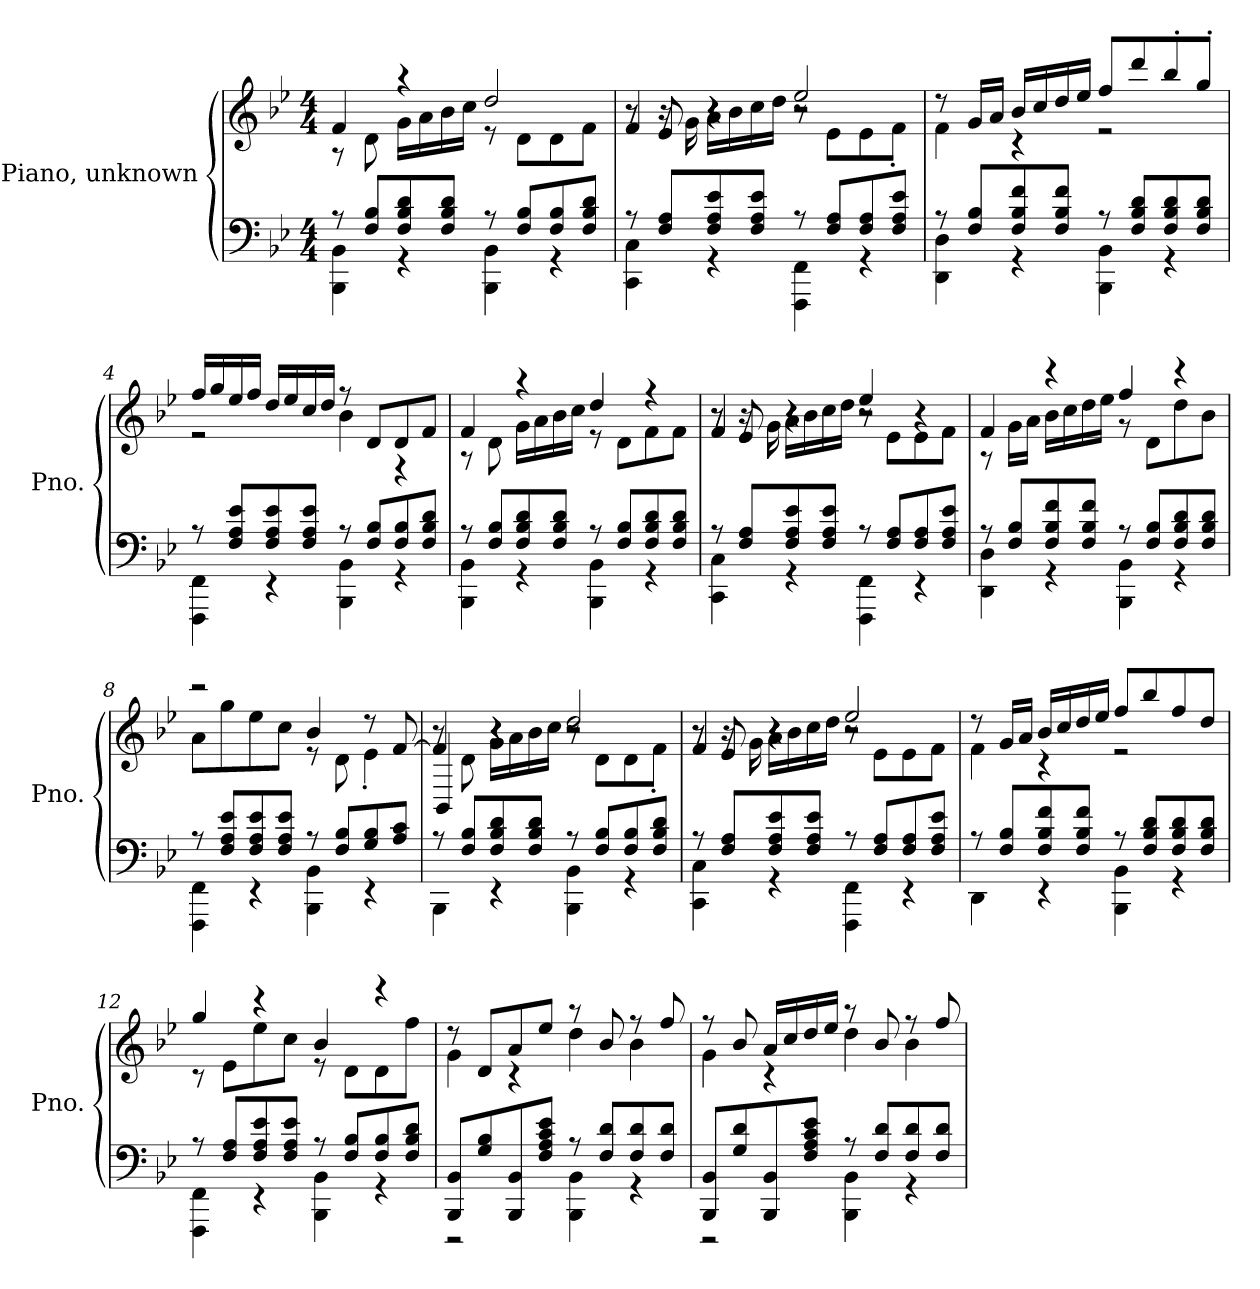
**kern	**kern
*part1	*part1
*staff2	*staff1
*I"Piano, unknown	*
*I'Pno.	*
*clefF4	*clefG2
*k[b-e-]	*k[b-e-]
*M4/4	*M4/4
*MM120	*MM120
=1	=1
*^	*^
8r	4BBB-\ 4BB-\	4f/	8r
8F/ 8B-/L	.	.	8d\
8F/ 8B-/ 8d/	4r	4r	16g\LL
.	.	.	16a\
8F/ 8B-/ 8d/J	.	.	16b-\
.	.	.	16cc\JJ
8r	4BBB-\ 4BB-\	2dd/	8r
8F/ 8B-/L	.	.	8d\L
8F/ 8B-/	4r	.	8d\
8F/ 8B-/ 8d/J	.	.	8f\J
=2	=2	=2	=2
*	*	*	*^
8r	4CC\ 4C\	4f/	8r	8r
8F/ 8A/L	.	.	16r	8e-/
.	.	.	16g\	.
8F/ 8A/ 8e-/	4r	4r	16a\LL	4r
.	.	.	16b-\	.
8F/ 8A/ 8e-/J	.	.	16cc\	.
.	.	.	16dd\JJ	.
8r	4FFF\ 4FF\	2ee-/	8r	2r
8F/ 8A/L	.	.	8e-\L	.
8F/ 8A/	4r	.	8e-\	.
8F/ 8A/ 8e-/J	.	.	8f'\J	.
*	*	*	*v	*v
=3	=3	=3	=3
8r	4DD\ 4D\	8r	4f\
8F/ 8B-/L	.	16g/LL	.
.	.	16a/JJ	.
8F/ 8B-/ 8f/	4r	16b-/LL	4r
.	.	16cc/	.
8F/ 8B-/ 8f/J	.	16dd/	.
.	.	16ee-/JJ	.
8r	4BBB-\ 4BB-\	8ff/L	2r
8F/ 8B-/ 8d/L	.	8ddd/	.
8F/ 8B-/ 8d/	4r	8bb-'/	.
8F/ 8B-/ 8d/J	.	8gg'/J	.
!!LO:LB:g=z	!!
=4	=4	=4	=4
8r	4FFF\ 4FF\	16ff/LL	2r
.	.	16gg/	.
8F/ 8A/ 8e-/L	.	16ee-/	.
.	.	16ff/JJ	.
8F/ 8A/ 8e-/	4r	16dd/LL	.
.	.	16ee-/	.
8F/ 8A/ 8e-/J	.	16cc/	.
.	.	16dd/JJ	.
8r	4BBB-\ 4BB-\	8r	4b-\
8F/ 8B-/L	.	8d/L	.
8F/ 8B-/	4r	8d/	4r
8F/ 8B-/ 8d/J	.	8f/J	.
=5	=5	=5	=5
8r	4BBB-\ 4BB-\	4f/	8r
8F/ 8B-/L	.	.	8d\
8F/ 8B-/ 8d/	4r	4r	16g\LL
.	.	.	16a\
8F/ 8B-/ 8d/J	.	.	16b-\
.	.	.	16cc\JJ
8r	4BBB-\ 4BB-\	4dd/	8r
8F/ 8B-/L	.	.	8d\L
8F/ 8B-/ 8d/	4r	4r	8f\
8F/ 8B-/ 8d/J	.	.	8f\J
=6	=6	=6	=6
*	*	*	*^
8r	4CC\ 4C\	4f/	8r	8r
8F/ 8A/L	.	.	16r	8e-/
.	.	.	16g\	.
8F/ 8A/ 8e-/	4r	4r	16a\LL	4r
.	.	.	16b-\	.
8F/ 8A/ 8e-/J	.	.	16cc\	.
.	.	.	16dd\JJ	.
8r	4FFF\ 4FF\	4ee-/	8r	2r
8F/ 8A/L	.	.	8e-\L	.
8F/ 8A/	4r	4r	8e-\	.
8F/ 8A/ 8e-/J	.	.	8f\J	.
*	*	*	*v	*v
!!LO:LB:g=z
=7	=7	=7	=7
8r	4DD\ 4D\	4f/	8r
8F/ 8B-/L	.	.	16g\LL
.	.	.	16a\JJ
8F/ 8B-/ 8f/	4r	4r	16b-\LL
.	.	.	16cc\
8F/ 8B-/ 8f/J	.	.	16dd\
.	.	.	16ee-\JJ
8r	4BBB-\ 4BB-\	4ff/	8r
8F/ 8B-/L	.	.	8d\L
8F/ 8B-/ 8d/	4r	4r	8dd\
8F/ 8B-/ 8d/J	.	.	8b-\J
=8	=8	=8	=8
8r	4FFF\ 4FF\	2r	8a\L
8F/ 8A/ 8e-/L	.	.	8gg\
8F/ 8A/ 8e-/	4r	.	8ee-\
8F/ 8A/ 8e-/J	.	.	8cc\J
8r	4BBB-\ 4BB-\	4b-/	8r
8F/ 8B-/L	.	.	8d\
8G/ 8B-/	4r	8r	4e-'\
8A/ 8c/J	.	[8f/	.
=9	=9	=9	=9
*	*	*	*^
8r	4BBB-\	4f/]	8r	4BB-/
8F/ 8B-/L	.	.	8d\	.
8F/ 8B-/ 8d/	4r	4r	16g\LL	4r
.	.	.	16a\	.
8F/ 8B-/ 8d/J	.	.	16b-\	.
.	.	.	16cc\JJ	.
8r	4BBB-\ 4BB-\	2dd/	8r	2r
8F/ 8B-/L	.	.	8d\L	.
8F/ 8B-/	4r	.	8d\	.
8F/ 8B-/ 8d/J	.	.	8f'\J	.
=10	=10	=10	=10	=10
8r	4CC\ 4C\	4f/	8r	8r
8F/ 8A/L	.	.	16r	8e-/
.	.	.	16g\	.
8F/ 8A/ 8e-/	4r	4r	16a\LL	4r
.	.	.	16b-\	.
8F/ 8A/ 8e-/J	.	.	16cc\	.
.	.	.	16dd\JJ	.
8r	4FFF\ 4FF\	2ee-/	8r	2r
8F/ 8A/L	.	.	8e-\L	.
8F/ 8A/	4r	.	8e-\	.
8F/ 8A/ 8e-/J	.	.	8f\J	.
*	*	*	*v	*v
!!LO:LB:g=z
=11	=11	=11	=11
8r	4DD\	8r	4f\
8F/ 8B-/L	.	16g/LL	.
.	.	16a/JJ	.
8F/ 8B-/ 8f/	4r	16b-/LL	4r
.	.	16cc/	.
8F/ 8B-/ 8f/J	.	16dd/	.
.	.	16ee-/JJ	.
8r	4BBB-\ 4BB-\	8ff/L	2r
8F/ 8B-/ 8d/L	.	8bb-/	.
8F/ 8B-/ 8d/	4r	8ff/	.
8F/ 8B-/ 8d/J	.	8dd/J	.
=12	=12	=12	=12
8r	4FFF\ 4FF\	4gg/	8r
8F/ 8A/L	.	.	8e-\L
8F/ 8A/ 8e-/	4r	4r	8ee-\
8F/ 8A/ 8e-/J	.	.	8cc\J
8r	4BBB-\ 4BB-\	4b-/	8r
8F/ 8B-/L	.	.	8d\L
8F/ 8B-/	4r	4r	8d\
8F/ 8B-/ 8d/J	.	.	8ff\J
=13	=13	=13	=13
8BBB-/ 8BB-/L	2r	8r	4g\
8G/ 8B-/	.	8d/L	.
8BBB-/ 8BB-/	.	8a/	4r
8F/ 8A/ 8c/ 8e-/J	.	8ee-/J	.
8r	4BBB-\ 4BB-\	8r	4dd\
8F/ 8d/L	.	8b-/	.
8F/ 8d/	4r	8r	4b-\
8F/ 8d/J	.	8ff/	.
=14	=14	=14	=14
8BBB-/ 8BB-/L	2r	8r	4g\
8G/ 8d/	.	8b-/	.
8BBB-/ 8BB-/	.	16a/LL	4r
.	.	16cc/	.
8F/ 8A/ 8c/ 8e-/J	.	16dd/	.
.	.	16ee-/JJ	.
8r	4BBB-\ 4BB-\	8r	4dd\
8F/ 8d/L	.	8b-/	.
8F/ 8d/	4r	8r	4b-\
8F/ 8d/J	.	8ff/	.
*v	*v	*	*
*	*v	*v
=	=
*-	*-
